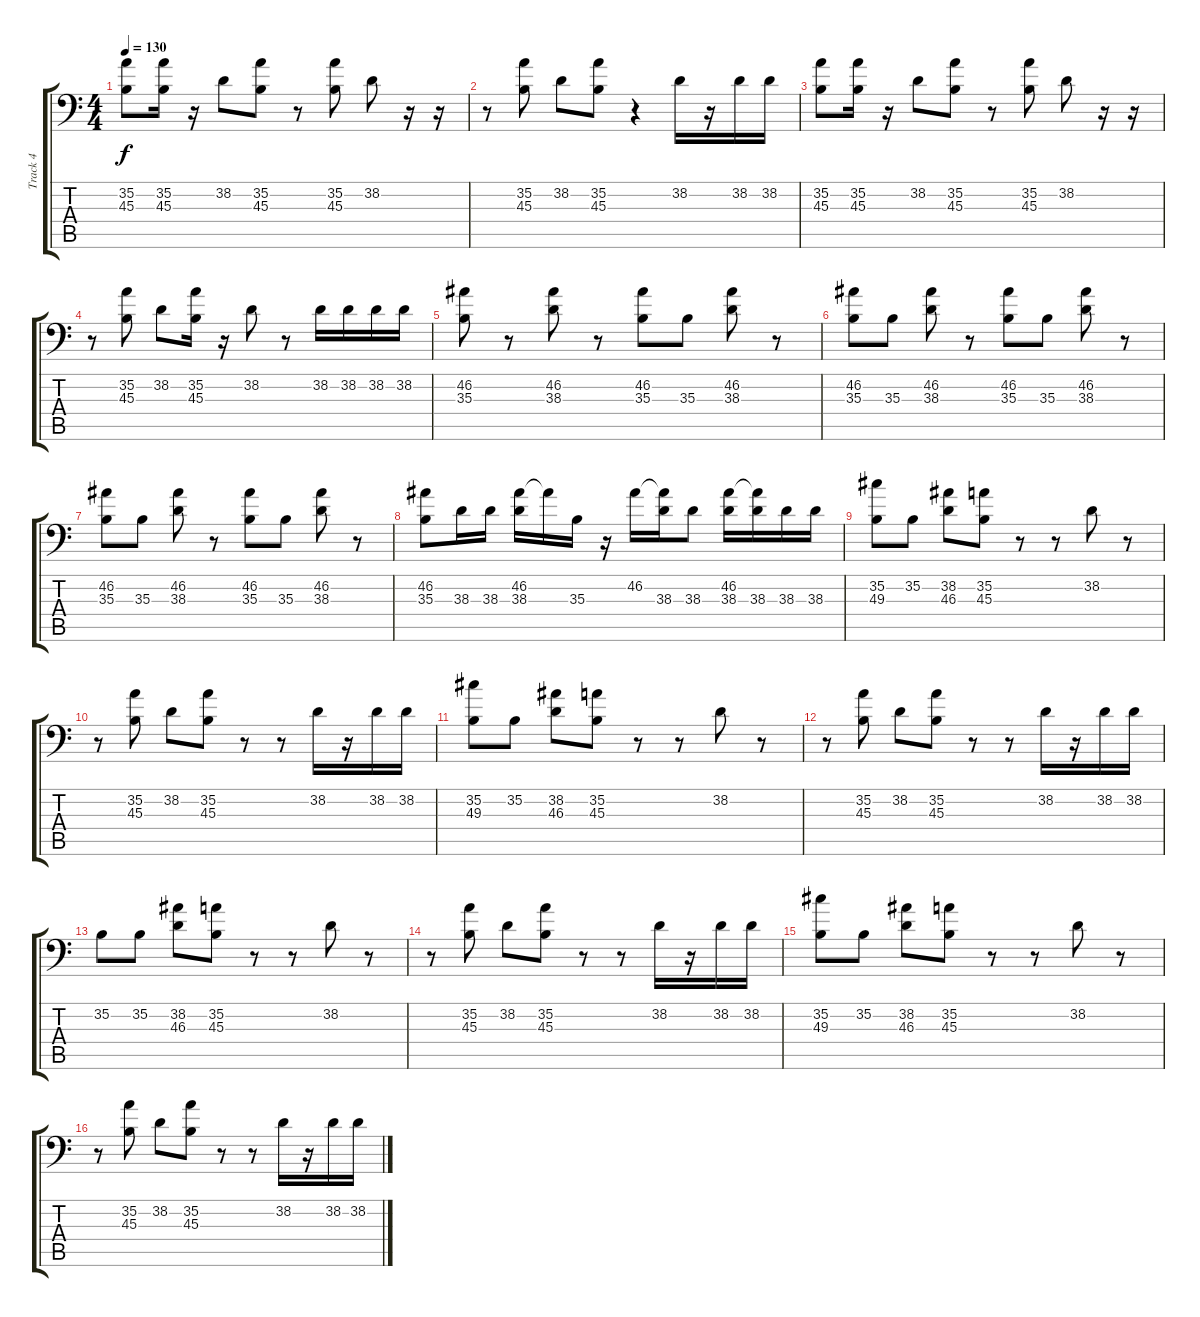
\track ("Track 4" "Track 4") {instrument acousticgrandpiano}
\staff {score tabs}
\tuning (C-1 C-1 C-1 C-1 C-1 C-1) {hide}
\ts (4 4)
\tempo 130
\clef f4
\ks c
(35.2 45.3).8{dy f} (35.2 45.3).16 r.16 38.2.8 (35.2 45.3).8 r.8 (35.2 45.3).8 38.2.8 r.16 r.16 |
r.8 (35.2 45.3).8 38.2.8 (35.2 45.3).8 r.4 38.2.16 r.16 38.2.16 38.2.16 |
(35.2 45.3).8 (35.2 45.3).16 r.16 38.2.8 (35.2 45.3).8 r.8 (35.2 45.3).8 38.2.8 r.16 r.16 |
r.8 (35.2 45.3).8 38.2.8 (35.2 45.3).16 r.16 38.2.8 r.8 38.2.16 38.2.16 38.2.16 38.2.16 |
(46.2 35.3).8 r.8 (46.2 38.3).8 r.8 (46.2 35.3).8 35.3.8 (46.2 38.3).8 r.8 |
(46.2 35.3).8 35.3.8 (46.2 38.3).8 r.8 (46.2 35.3).8 35.3.8 (46.2 38.3).8 r.8 |
(46.2 35.3).8 35.3.8 (46.2 38.3).8 r.8 (46.2 35.3).8 35.3.8 (46.2 38.3).8 r.8 |
(46.2 35.3).8 38.3.16 38.3.16 (46.2 38.3).16 46.2{t}.16 35.3.16 r.16 46.2.16 (46.2{t} 38.3).16 38.3.8 (46.2 38.3).16 (46.2{t} 38.3).16 38.3.16 38.3.16 |
(35.2 49.3).8 35.2.8 (38.2 46.3).8 (35.2 45.3).8 r.8 r.8 38.2.8 r.8 |
r.8 (35.2 45.3).8 38.2.8 (35.2 45.3).8 r.8 r.8 38.2.16 r.16 38.2.16 38.2.16 |
(35.2 49.3).8 35.2.8 (38.2 46.3).8 (35.2 45.3).8 r.8 r.8 38.2.8 r.8 |
r.8 (35.2 45.3).8 38.2.8 (35.2 45.3).8 r.8 r.8 38.2.16 r.16 38.2.16 38.2.16 |
35.2.8 35.2.8 (38.2 46.3).8 (35.2 45.3).8 r.8 r.8 38.2.8 r.8 |
r.8 (35.2 45.3).8 38.2.8 (35.2 45.3).8 r.8 r.8 38.2.16 r.16 38.2.16 38.2.16 |
(35.2 49.3).8 35.2.8 (38.2 46.3).8 (35.2 45.3).8 r.8 r.8 38.2.8 r.8 |
r.8 (35.2 45.3).8 38.2.8 (35.2 45.3).8 r.8 r.8 38.2.16 r.16 38.2.16 38.2.16
